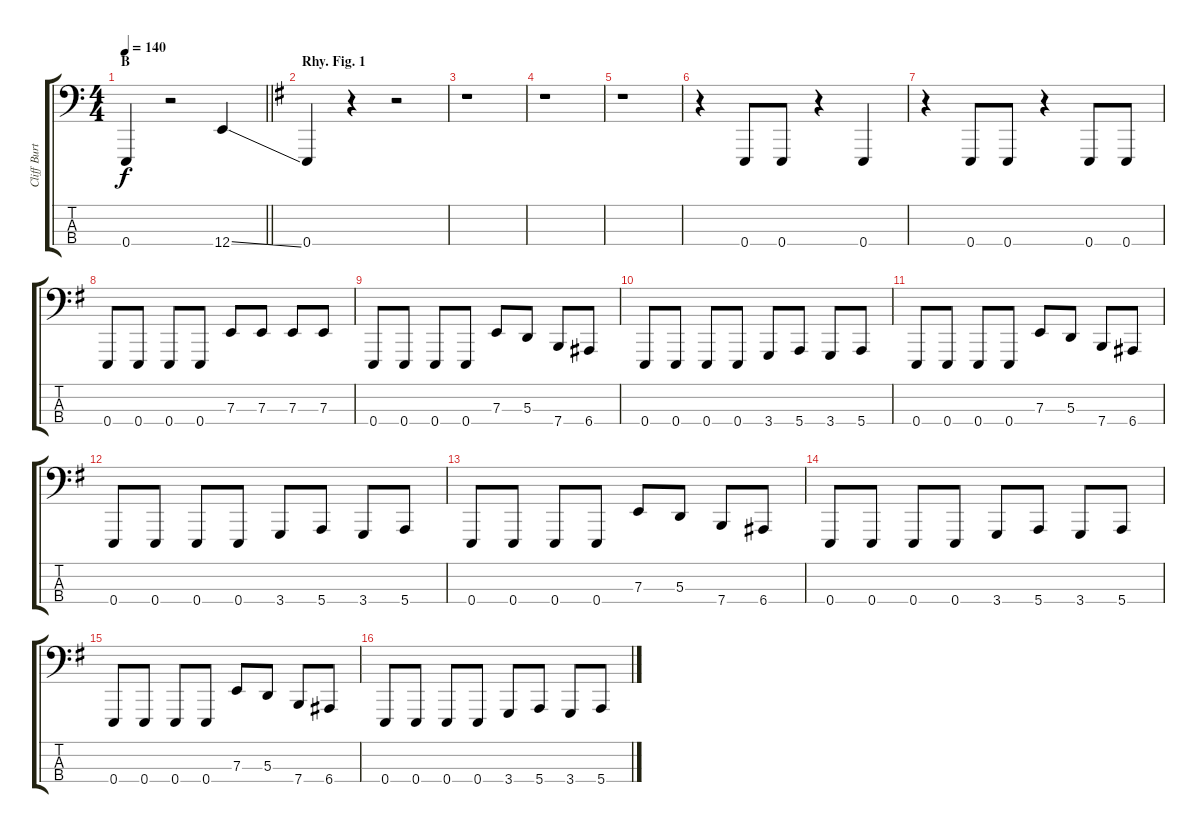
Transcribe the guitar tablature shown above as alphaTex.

\track ("Cliff Burton" "Cliff Burt") {instrument stringensemble1}
\staff {score tabs}
\tuning (G2 D2 A1 E1) {hide}
\ts (4 4)
\section ("" "B")
\tempo 140
\clef f4
\barLineRight lightlight
\ks c
0.4.4{dy f} r.2 12.4{ss}.4 |
\section ("" "Rhy. Fig. 1")
\ks eminor
0.4.4 r.4 r.2 |
r.1 |
r.1 |
r.1 |
r.4 0.4.8 0.4.8 r.4 0.4.4 |
r.4 0.4.8 0.4.8 r.4 0.4.8 0.4.8 |
0.4.8 0.4.8 0.4.8 0.4.8 7.3.8 7.3.8 7.3.8 7.3.8 |
0.4.8 0.4.8 0.4.8 0.4.8 7.3.8 5.3.8 7.4.8 6.4.8 |
0.4.8 0.4.8 0.4.8 0.4.8 3.4.8 5.4.8 3.4.8 5.4.8 |
0.4.8 0.4.8 0.4.8 0.4.8 7.3.8 5.3.8 7.4.8 6.4.8 |
0.4.8 0.4.8 0.4.8 0.4.8 3.4.8 5.4.8 3.4.8 5.4.8 |
0.4.8 0.4.8 0.4.8 0.4.8 7.3.8 5.3.8 7.4.8 6.4.8 |
0.4.8 0.4.8 0.4.8 0.4.8 3.4.8 5.4.8 3.4.8 5.4.8 |
0.4.8 0.4.8 0.4.8 0.4.8 7.3.8 5.3.8 7.4.8 6.4.8 |
0.4.8 0.4.8 0.4.8 0.4.8 3.4.8 5.4.8 3.4.8 5.4.8
